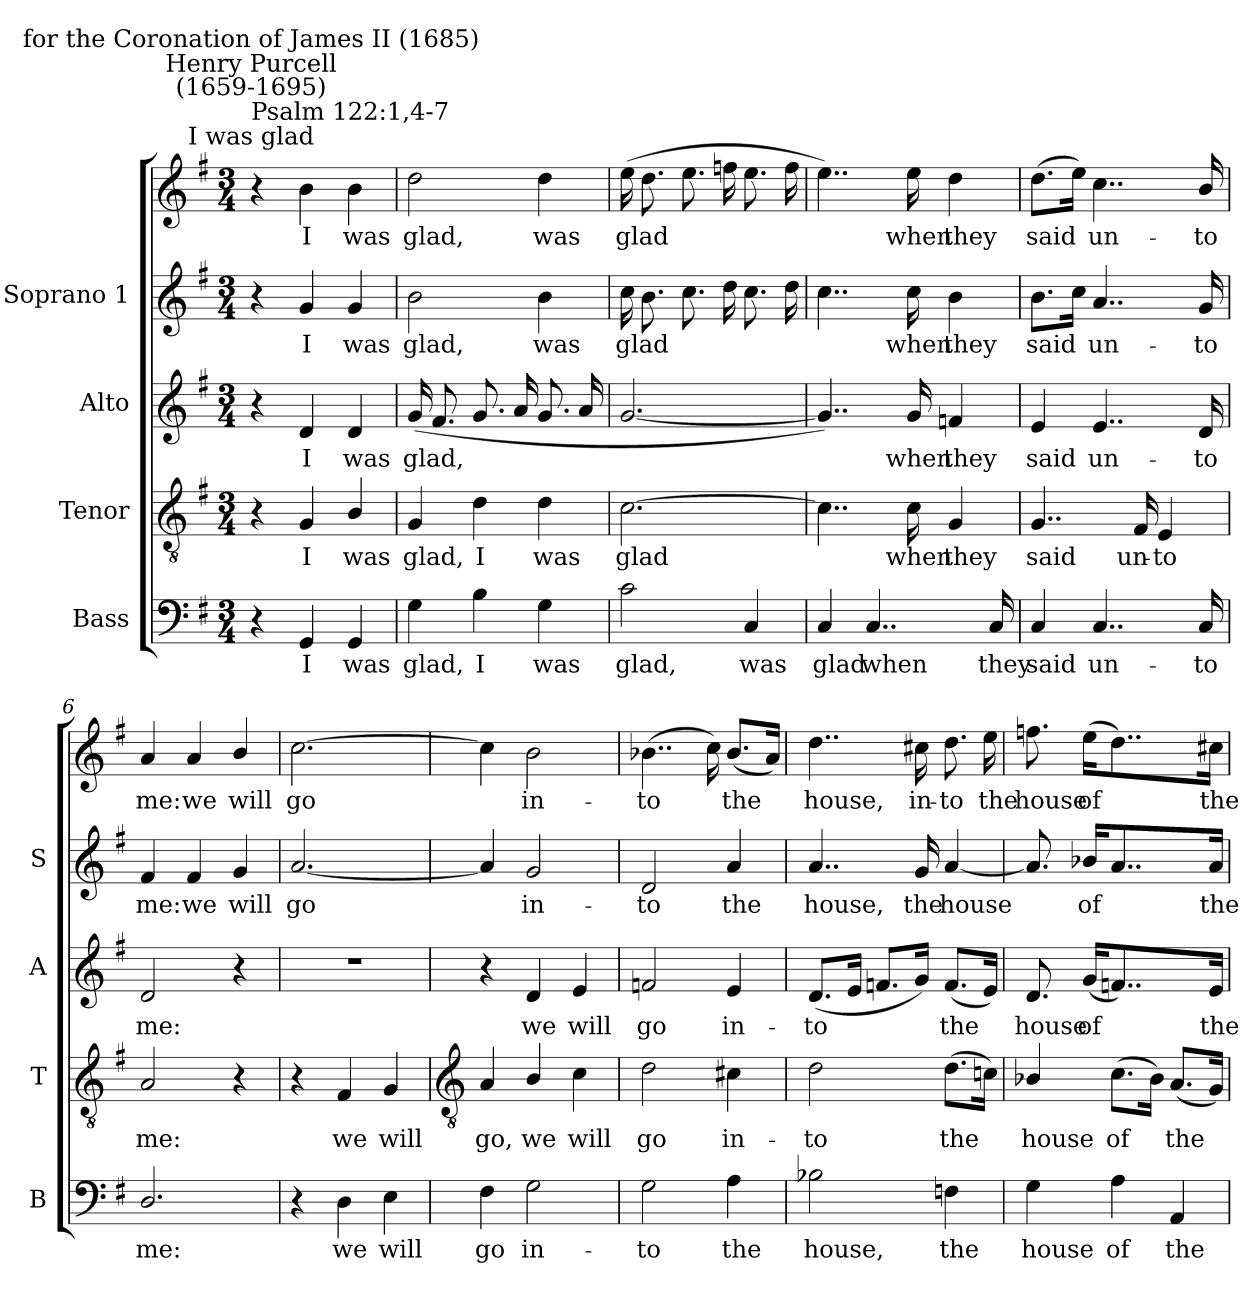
**kern	**text	**kern	**text	**kern	**text	**kern	**text	**kern	**text
*part4	*part4	*part3	*part3	*part2	*part2	*part1	*part1	*part1	*part1
*staff5	*staff5	*staff4	*staff4	*staff3	*staff3	*staff2	*staff2	*staff1	*staff1
*I"Bass	*	*I"Tenor	*	*I"Alto	*	*I"Soprano 1	*	*	*
*I'B	*	*I'T	*	*I'A	*	*I'S	*	*	*
*clefF4	*	*clefGv2	*	*clefG2	*	*clefG2	*	*clefG2	*
*k[f#]	*	*k[f#]	*	*k[f#]	*	*k[f#]	*	*k[f#]	*
*G:	*	*G:	*	*G:	*	*G:	*	*G:	*
*M3/4	*	*M3/4	*	*M3/4	*	*M3/4	*	*M3/4	*
=1	=1	=1	=1	=1	=1	=1	=1	=1	=1
!	!	!	!	!	!	!	!	!LO:TX:a:cj:t=I was glad	!
!	!	!	!	!	!	!	!	!LO:TX:a:t=Psalm 122&colon;1,4-7	!
!	!	!	!	!	!	!	!	!LO:TX:a:cj:t=Henry Purcell\n(1659-1695)	!
!	!	!	!	!	!	!	!	!LO:TX:a:cj:t=for the Coronation of James II (1685)	!
4r	.	4r	.	4r	.	4r	.	4r	.
!	!LO:LY:b	!	!LO:LY:b	!	!LO:LY:b	!	!LO:LY:b	!	!LO:LY:b
4GG	I	4G	I	4d	I	4g	I	4b\	I
!	!LO:LY:b	!	!LO:LY:b	!	!LO:LY:b	!	!LO:LY:b	!	!LO:LY:b
4GG	was	4B/	was	4d	was	4g	was	4b\	was
=2	=2	=2	=2	=2	=2	=2	=2	=2	=2
!	!LO:LY:b	!	!LO:LY:b	!	!LO:LY:b	!	!LO:LY:b	!	!LO:LY:b
4G	glad,	4G	glad,	(<16gLL	glad,	2b\	glad,	2dd	glad,
.	.	.	.	8.f#J	.	.	.	.	.
!	!LO:LY:b	!	!LO:LY:b	!	!	!	!	!	!
4B	I	4d	I	8.gL	.	.	.	.	.
.	.	.	.	16aJ	.	.	.	.	.
!	!LO:LY:b	!	!LO:LY:b	!	!	!	!LO:LY:b	!	!LO:LY:b
4G	was	4d	was	8.gL	.	4b\	was	4dd	was
.	.	.	.	16aJ	.	.	.	.	.
=3	=3	=3	=3	=3	=3	=3	=3	=3	=3
!	!LO:LY:b	!	!LO:LY:b	!	!	!	!LO:LY:b	!	!LO:LY:b
2c	glad,	[2.c	glad	[2.g	.	16ccLL	glad	(>16eeLL	glad
.	.	.	.	.	.	8.bJ	.	8.ddJ	.
.	.	.	.	.	.	8.ccL	.	8.eeL	.
.	.	.	.	.	.	16ddJ	.	16ffnJ	.
!	!LO:LY:b	!	!	!	!	!	!	!	!
4C	was	.	.	.	.	8.ccL	.	8.eeL	.
.	.	.	.	.	.	16ddJ	.	16ffJ	.
=4	=4	=4	=4	=4	=4	=4	=4	=4	=4
!	!LO:LY:b	!	!	!	!	!	!	!	!
4C	glad	4..c]	.	4..g])	.	4..cc	.	4..ee)	.
!	!LO:LY:b	!	!	!	!	!	!	!	!
4..C	when	.	.	.	.	.	.	.	.
!	!	!	!LO:LY:b	!	!LO:LY:b	!	!LO:LY:b	!	!LO:LY:b
.	.	16c	when	16g	when	16cc	when	16ee	when
!	!	!	!LO:LY:b	!	!LO:LY:b	!	!LO:LY:b	!	!LO:LY:b
.	.	4G	they	4fn	they	4b\	they	4dd	they
!	!LO:LY:b	!	!	!	!	!	!	!	!
16C	they	.	.	.	.	.	.	.	.
=5	=5	=5	=5	=5	=5	=5	=5	=5	=5
!	!LO:LY:b	!	!LO:LY:b	!	!LO:LY:b	!	!LO:LY:b	!	!LO:LY:b
4C	said	4..G	said	4e	said	8.bL	said	(>8.ddL	said
.	.	.	.	.	.	16ccJ	.	16eeJ)	.
!	!LO:LY:b	!	!	!	!LO:LY:b	!	!LO:LY:b	!	!LO:LY:b
4..C	un-	.	.	4..e	un-	4..a	un-	4..cc	un-
!	!	!	!LO:LY:b	!	!	!	!	!	!
.	.	16F#	un-	.	.	.	.	.	.
!	!	!	!LO:LY:b	!	!	!	!	!	!
.	.	4E	-to	.	.	.	.	.	.
!	!LO:LY:b	!	!	!	!LO:LY:b	!	!LO:LY:b	!	!LO:LY:b
16C	-to	.	.	16d	-to	16g	-to	16b/	-to
=6	=6	=6	=6	=6	=6	=6	=6	=6	=6
!	!LO:LY:b	!	!LO:LY:b	!	!LO:LY:b	!	!LO:LY:b	!	!LO:LY:b
2.D/	me:	2A	me:	2d	me:	4f#	me:	4a	me:
!	!	!	!	!	!	!	!LO:LY:b	!	!LO:LY:b
.	.	.	.	.	.	4f#	we	4a	we
!	!	!	!	!	!	!	!LO:LY:b	!	!LO:LY:b
.	.	4r	.	4r	.	4g	will	4b/	will
=7	=7	=7	=7	=7	=7	=7	=7	=7	=7
!	!	!	!	!LO:N:vis=1	!	!	!LO:LY:b	!	!LO:LY:b
4r	.	4r	.	2.r	.	[2.a	go	[2.cc	go
!	!LO:LY:b	!	!LO:LY:b	!	!	!	!	!	!
4D	we	4F#	we	.	.	.	.	.	.
!	!LO:LY:b	!	!LO:LY:b	!	!	!	!	!	!
4E	will	4G	will	.	.	.	.	.	.
!!LO:LB:g=z
=8	=8	=8	=8	=8	=8	=8	=8	=8	=8
*	*	*clefGv2	*	*	*	*	*	*	*
!	!LO:LY:b	!	!LO:LY:b	!	!	!	!	!	!
4F#	go	4A	go,	4r	.	4a]	.	4cc]	.
!	!LO:LY:b	!	!LO:LY:b	!	!LO:LY:b	!	!LO:LY:b	!	!LO:LY:b
2G	in-	4B/	we	4d	we	2g	-in-	2b	in-
!	!	!	!LO:LY:b	!	!LO:LY:b	!	!	!	!
.	.	4c	will	4e	will	.	.	.	.
=9	=9	=9	=9	=9	=9	=9	=9	=9	=9
!	!LO:LY:b	!	!LO:LY:b	!	!LO:LY:b	!	!LO:LY:b	!	!LO:LY:b
2G	-to	2d	go	2fn	go	2d	to	(>4..b-X	-to
.	.	.	.	.	.	.	.	16cc)	.
!	!LO:LY:b	!	!LO:LY:b	!	!LO:LY:b	!	!LO:LY:b	!	!LO:LY:b
4A	the	4c#X	in-	4e	in-	4a	the	(<8.b-L	the
.	.	.	.	.	.	.	.	16aJ)	.
=10	=10	=10	=10	=10	=10	=10	=10	=10	=10
!	!LO:LY:b	!	!LO:LY:b	!	!LO:LY:b	!	!LO:LY:b	!	!LO:LY:b
2B-X	house,	2d	-to	(<8.dL	-to	4..a	house,	4..dd	house,
.	.	.	.	16eJ	.	.	.	.	.
.	.	.	.	8.fnL	.	.	.	.	.
!	!	!	!	!	!	!	!LO:LY:b	!	!LO:LY:b
.	.	.	.	16gJ)	.	16g	the	16cc#X	in-
!	!LO:LY:b	!	!LO:LY:b	!	!LO:LY:b	!	!LO:LY:b	!	!LO:LY:b
4Fn	the	(>8.dL	the	(<8.fL	the	[4a	house	8.dd	-to
!	!	!	!	!	!	!	!	!	!LO:LY:b
.	.	16cnJ)	.	16eJ)	.	.	.	16ee	the
=11	=11	=11	=11	=11	=11	=11	=11	=11	=11
!	!LO:LY:b	!	!LO:LY:b	!	!LO:LY:b	!	!	!	!LO:LY:b
4G	house	4B-X/	house	8.d	house	8.a]	.	8.ffn	house
!	!	!	!	!	!LO:LY:b	!	!LO:LY:b	!	!LO:LY:b
.	.	.	.	(<16gLL	of	16b-X/LL	of	(>16eeLL	of
!	!LO:LY:b	!	!LO:LY:b	!	!	!	!	!	!
4A	of	(>8.cL	of	4..fn)	.	4..a	.	4..dd)	.
.	.	16B-J)	.	.	.	.	.	.	.
!	!LO:LY:b	!	!LO:LY:b	!	!	!	!	!	!
4AA	the	(<8.AL	the	.	.	.	.	.	.
!	!	!	!	!	!LO:LY:b	!	!LO:LY:b	!	!LO:LY:b
.	.	16GJ)	.	16eJJ	the	16aJJ	the	16cc#XJJ	the
=	=	=	=	=	=	=	=	=	=
*-	*-	*-	*-	*-	*-	*-	*-	*-	*-
